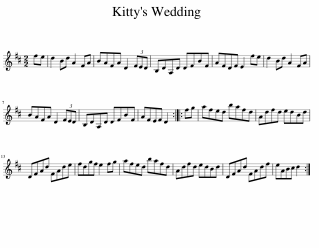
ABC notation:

X:1
L:1/8
M:2/2
I:linebreak $
K:D
V:1 treble
V:1
 fe | d2 Bd A2 FA | BAFA D2 (3FED | B,DA,D DFBF | AFDF E2 fe | %5
 d2 Bd A2 FA |$ BAFA D2 (3FED | B,DA,D DFBF | AFEF D2 :: fg | %10
 afed bafd | Adfd edBd |$ DFAd FAde | fdgf e2 fg | afed bafd | %15
 Adfd edBd | DFAd FAdf | eABc d2 :| %18
